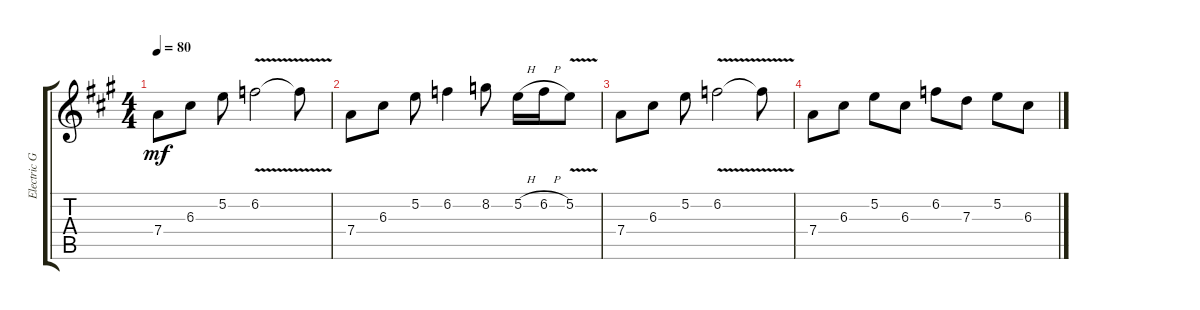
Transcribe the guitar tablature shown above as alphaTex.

\track ("Electric Guitar" "Electric G") {instrument electricguitarclean}
\staff {score tabs}
\tuning (E4 B3 G3 D3 A2 E2) {hide}
\ts (4 4)
\tempo 80
\clef g2
\ks a
7.4.8{dy mf instrument electricguitarclean} 6.3.8 5.2.8 6.2{v}.2 6.2{t}.8 |
7.4.8 6.3.8 5.2.8 6.2.4 8.2.8 5.2{h}.16 6.2{h}.16 5.2{v}.8 |
7.4.8 6.3.8 5.2.8 6.2{v}.2 6.2{t}.8 |
7.4.8 6.3.8 5.2.8 6.3.8 6.2.8 7.3.8 5.2.8 6.3.8
